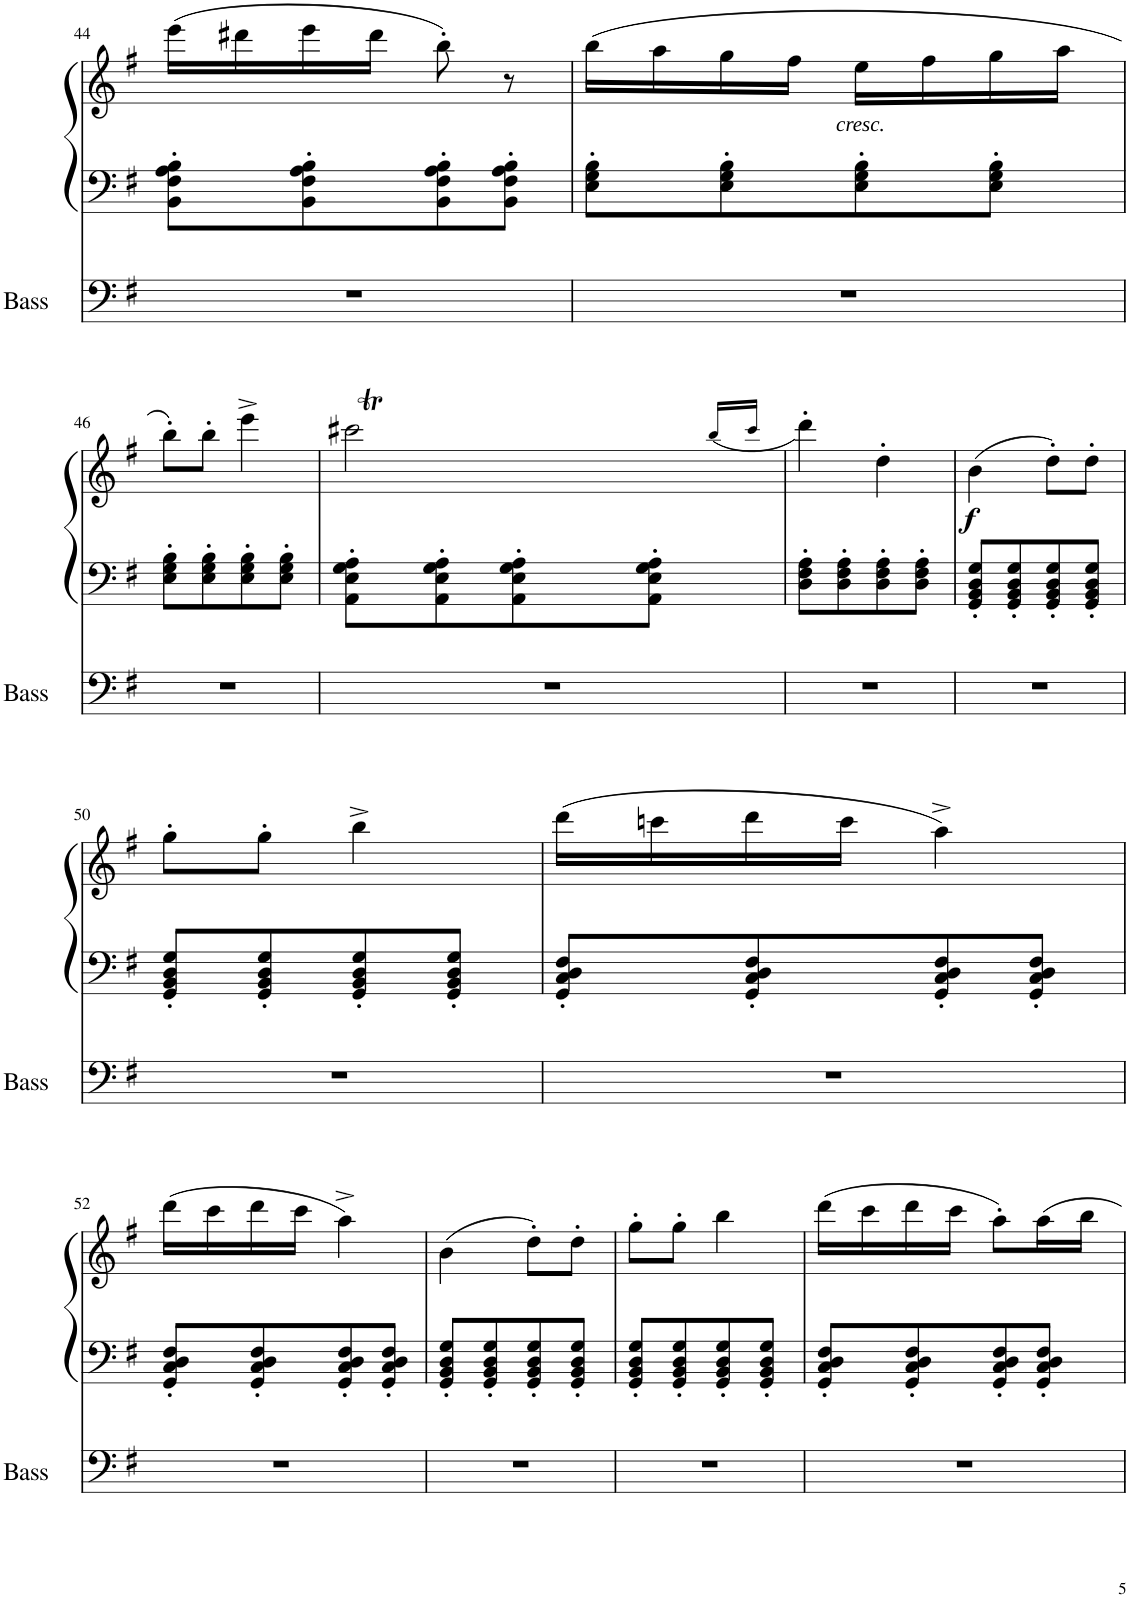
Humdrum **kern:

**kern	**kern	**kern	**dynam
*part2	*part1	*part1	*part1
*staff3	*staff2	*staff1	*staff1/2
*I"Acoustic Bass	*I"Piano	*	*
*I'Bass	*I'Pno	*	*
!!LO:PB:g=z
*clefF4	*clefF4	*clefG2	*
*Trd7c12	*	*	*
*k[f#]	*k[f#]	*k[f#]	*
*M2/4	*M2/4	*M2/4	*
=44	=44	=44	=44
2r	8BB\' 8F#\' 8A\' 8B\'L	(16eee\LL	.
.	.	16ddd#X\	.
.	8BB\' 8F#\' 8A\' 8B\'	16eee\	.
.	.	16ddd#\JJ	.
.	8BB\' 8F#\' 8A\' 8B\'	8bb'\)	.
.	8BB\' 8F#\' 8A\' 8B\'J	8r	.
=45	=45	=45	=45
2r	8E\' 8G\' 8B\'L	(16bb\LL	.
.	.	16aa\	.
.	8E\' 8G\' 8B\'	16gg\	.
.	.	16ff#\JJ	.
!	!	!	!LO:DY:b
.	8E\' 8G\' 8B\'	16ee\LL	other-dynamics
.	.	16ff#\	.
.	8E\' 8G\' 8B\'J	16gg\	.
.	.	16aa\JJ	.
!!LO:LB:g=z
=46	=46	=46	=46
2r	8E\' 8G\' 8B\'L	8bb'\L)	.
.	8E\' 8G\' 8B\'	8bb'\J	.
.	8E\' 8G\' 8B\'	4eee^\	.
.	8E\' 8G\' 8B\'J	.	.
=47	=47	=47	=47
*	*	*^	*
2r	8AA\' 8E\' 8G\' 8A\'L	2ccc#X\	24ryy	.
*	*	*	*Xtuplet	*
.	.	.	24ddd!	.
.	.	.	24ccc#!	.
.	8AA\' 8E\' 8G\' 8A\'	.	24ddd!	.
.	.	.	24ryy	.
.	.	.	24ddd!	.
.	8AA\' 8E\' 8G\' 8A\'	.	28ccc#!	.
.	.	.	28ddd!	.
.	.	.	28ccc#!	.
.	.	.	28ddd!	.
.	8AA\' 8E\' 8G\' 8A\'J	.	.	.
.	.	.	28ccc#!	.
.	.	.	(28bb!/LL	.
.	.	.	28ccc#!/JJ	.
*	*	*v	*v	*
=48	=48	=48	=48
2r	8D\' 8F#\' 8A\'L	4ddd'\)	.
.	8D\' 8F#\' 8A\'	.	.
.	8D\' 8F#\' 8A\'	4dd'\	.
.	8D\' 8F#\' 8A\'J	.	.
=49	=49	=49	=49
!	!	!	!LO:DY:b
2r	8GG/' 8BB/' 8D/' 8G/'L	(4b\	f
.	8GG/' 8BB/' 8D/' 8G/'	.	.
.	8GG/' 8BB/' 8D/' 8G/'	8dd'\L)	.
.	8GG/' 8BB/' 8D/' 8G/'J	8dd'\J	.
!!LO:LB:g=z
=50	=50	=50	=50
2r	8GG/' 8BB/' 8D/' 8G/'L	8gg'\L	.
.	8GG/' 8BB/' 8D/' 8G/'	8gg'\J	.
.	8GG/' 8BB/' 8D/' 8G/'	4bb^\	.
.	8GG/' 8BB/' 8D/' 8G/'J	.	.
=51	=51	=51	=51
2r	8GG/' 8C/' 8D/' 8F#/'L	(16ddd\LL	.
.	.	16cccn\	.
.	8GG/' 8C/' 8D/' 8F#/'	16ddd\	.
.	.	16ccc\JJ	.
.	8GG/' 8C/' 8D/' 8F#/'	4aa^\)	.
.	8GG/' 8C/' 8D/' 8F#/'J	.	.
!!LO:LB:g=z
=52	=52	=52	=52
2r	8GG/' 8C/' 8D/' 8F#/'L	(16ddd\LL	.
.	.	16ccc\	.
.	8GG/' 8C/' 8D/' 8F#/'	16ddd\	.
.	.	16ccc\JJ	.
.	8GG/' 8C/' 8D/' 8F#/'	4aa^\)	.
.	8GG/' 8C/' 8D/' 8F#/'J	.	.
=53	=53	=53	=53
2r	8GG/' 8BB/' 8D/' 8G/'L	(4b\	.
.	8GG/' 8BB/' 8D/' 8G/'	.	.
.	8GG/' 8BB/' 8D/' 8G/'	8dd'\L)	.
.	8GG/' 8BB/' 8D/' 8G/'J	8dd'\J	.
=54	=54	=54	=54
2r	8GG/' 8BB/' 8D/' 8G/'L	8gg'\L	.
.	8GG/' 8BB/' 8D/' 8G/'	8gg'\J	.
.	8GG/' 8BB/' 8D/' 8G/'	4bb\	.
.	8GG/' 8BB/' 8D/' 8G/'J	.	.
=55	=55	=55	=55
2r	8GG/' 8C/' 8D/' 8F#/'L	(16ddd\LL	.
.	.	16ccc\	.
.	8GG/' 8C/' 8D/' 8F#/'	16ddd\	.
.	.	16ccc\JJ	.
.	8GG/' 8C/' 8D/' 8F#/'	8aa'\L)	.
.	8GG/' 8C/' 8D/' 8F#/'J	16aa\L	.
.	.	16bb\JJ	.
=	=	=	=
*-	*-	*-	*-
